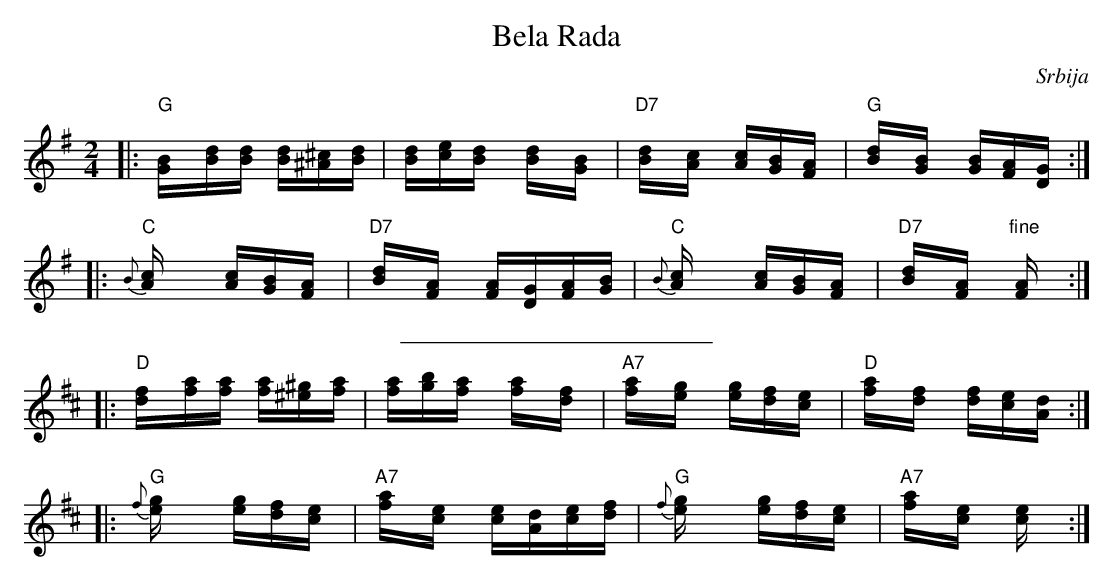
X:1
T: Bela Rada
O: Srbija
M: 2/4
L: 1/16
K: G
|: "G"[B2G][dB][dB] [dB][^c^A][dB] | [dB][ec][d2B] [d2B][B2G] \
| "D7"[d2B][c2A] [cA][BG][A2F] | "G"[d2B][B2G] [BG][AF][G2D] :|
|: "C"{B}[c4A] [cA][BG][A2F] | "D7"[d2B][A2F] [AF][GD][AF][BG] \
|  "C"{B}[c4A] [cA][BG][A2F] | "D7"[d2B][A2F] "fine"[A4F] :|
%%sep 5 5 200
K: D
|: "D"[f2d][af][af] [af][^g^e][af] | [af][bg][a2f] [a2f][f2d] \
| "A7"[a2f][g2e] [ge][fd][e2c] | "D"[a2f][f2d] [fd][ec][d2A] :|
|: "G"{f}[g4e] [ge][fd][e2c] | "A7"[a2f][e2c] [ec][dA][ec][fd] \
|  "G"{f}[g4e] [ge][fd][e2c] | "A7"[a2f][e2c] [e4c] :|
